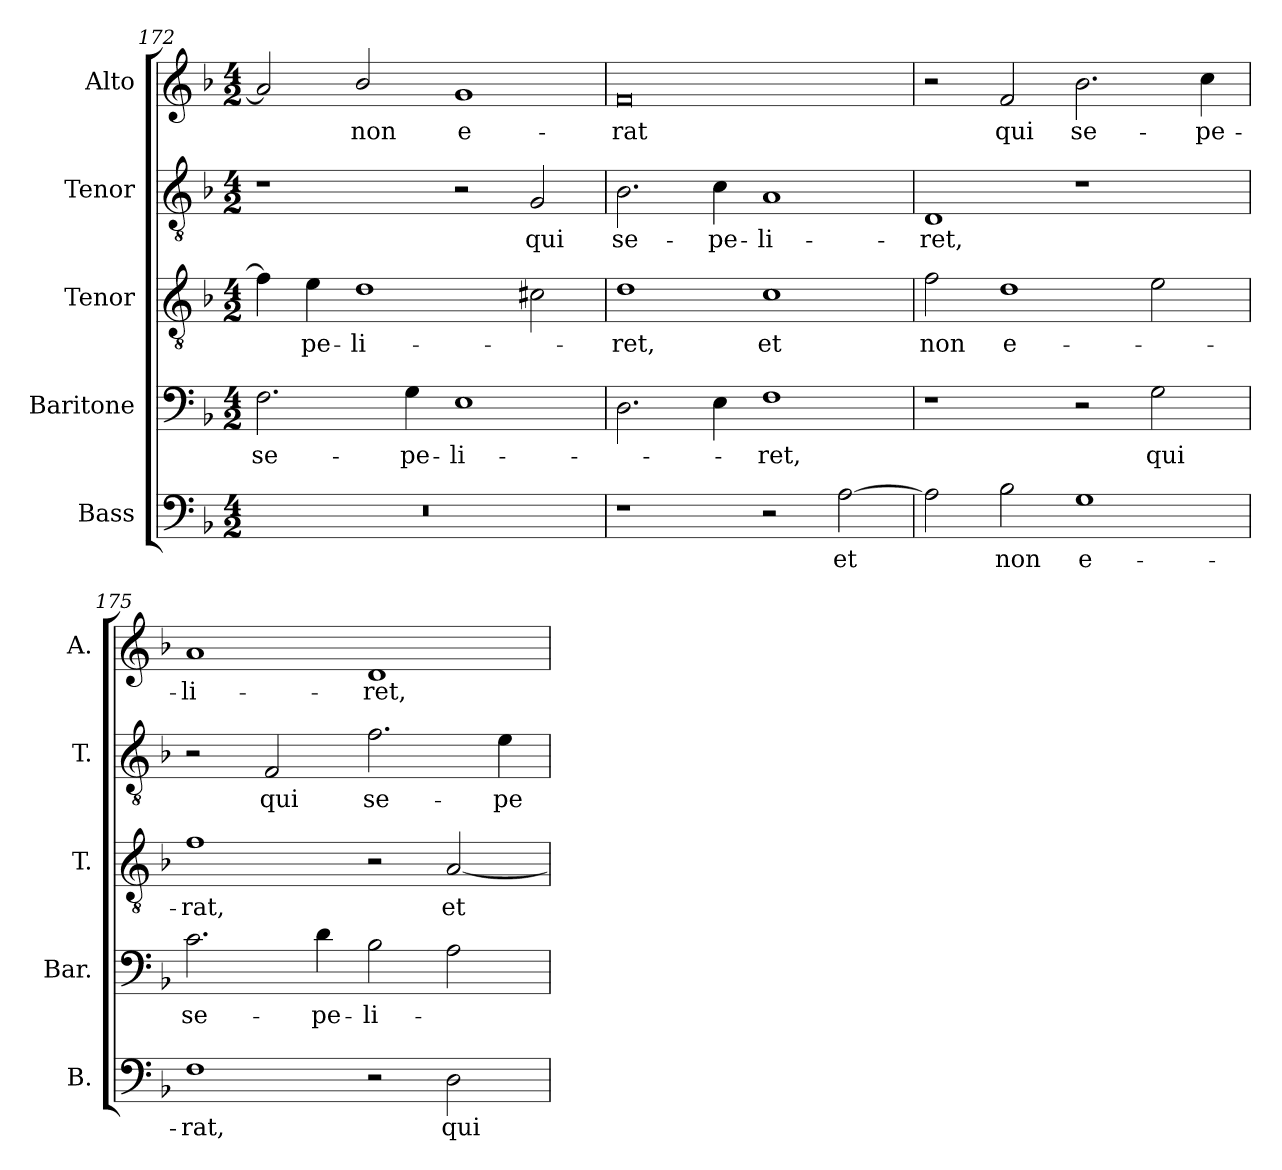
**kern	**text	**kern	**text	**kern	**text	**kern	**text	**kern	**text
*part5	*part5	*part4	*part4	*part3	*part3	*part2	*part2	*part1	*part1
*staff5	*staff5	*staff4	*staff4	*staff3	*staff3	*staff2	*staff2	*staff1	*staff1
*I"Bass	*	*I"Baritone	*	*I"Tenor	*	*I"Tenor	*	*I"Alto	*
*I'B.	*	*I'Bar.	*	*I'T.	*	*I'T.	*	*I'A.	*
*clefF4	*	*clefF4	*	*clefGv2	*	*clefGv2	*	*clefG2	*
*	*	*	*	*ITrd7c12	*	*ITrd7c12	*	*	*
*k[b-]	*	*k[b-]	*	*k[b-]	*	*k[b-]	*	*k[b-]	*
*F:	*	*F:	*	*F:	*	*F:	*	*F:	*
*M4/2	*	*M4/2	*	*M4/2	*	*M4/2	*	*M4/2	*
=172	=172	=172	=172	=172	=172	=172	=172	=172	=172
!LO:N:vis=1	!	!	!	!	!	!	!	!	!
!	!	!	!LO:LY:b:color=#000000	!	!	!	!	!	!
0r	.	2.Fi\	se-	4Fi\]	.	1r	.	2ai/]	.
!	!	!	!	!	!LO:LY:b:color=#000000	!	!	!	!
.	.	.	.	4Ei\	-pe-	.	.	.	.
!	!	!	!	!	!LO:LY:b:color=#000000	!	!	!	!
!	!	!	!	!	!	!	!	!	!LO:LY:b:color=#000000
.	.	.	.	1Di	-li-	.	.	2b-i/	non
!	!	!	!LO:LY:b:color=#000000	!	!	!	!	!	!
.	.	4Gi\	-pe-	.	.	.	.	.	.
!	!	!	!LO:LY:b:color=#000000	!	!	!	!	!	!
!	!	!	!	!	!	!	!	!	!LO:LY:b:color=#000000
.	.	1Ei	-li-	.	.	2r	.	1gi	e-
!	!	!	!	!	!	!	!LO:LY:b:color=#000000	!	!
.	.	.	.	2C#Xi\	.	2GGi/	qui	.	.
=173	=173	=173	=173	=173	=173	=173	=173	=173	=173
!	!	!	!	!	!LO:LY:b:color=#000000	!	!	!	!
!	!	!	!	!	!	!	!LO:LY:b:color=#000000	!	!
!	!	!	!	!	!	!	!	!	!LO:LY:b:color=#000000
1r	.	2.Di\	.	1Di	-ret,	2.BB-i\	se-	0fi	-rat
!	!	!	!	!	!	!	!LO:LY:b:color=#000000	!	!
.	.	4Ei\	.	.	.	4Ci\	-pe-	.	.
!	!	!	!LO:LY:b:color=#000000	!	!	!	!	!	!
!	!	!	!	!	!LO:LY:b:color=#000000	!	!	!	!
!	!	!	!	!	!	!	!LO:LY:b:color=#000000	!	!
2r	.	1Fi	-ret,	1Ci	et	1AAi	-li-	.	.
!	!LO:LY:b:color=#000000	!	!	!	!	!	!	!	!
[2Ai\	et	.	.	.	.	.	.	.	.
!!LO:PB:g=z
=174	=174	=174	=174	=174	=174	=174	=174	=174	=174
!	!	!	!	!	!LO:LY:b:color=#000000	!	!	!	!
!	!	!	!	!	!	!	!LO:LY:b:color=#000000	!	!
2Ai\]	.	1r	.	2Fi\	non	1DDi	-ret,	2r	.
!	!LO:LY:b:color=#000000	!	!	!	!	!	!	!	!
!	!	!	!	!	!LO:LY:b:color=#000000	!	!	!	!
!	!	!	!	!	!	!	!	!	!LO:LY:b:color=#000000
2B-i\	non	.	.	1Di	e-	.	.	2fi/	qui
!	!LO:LY:b:color=#000000	!	!	!	!	!	!	!	!
!	!	!	!	!	!	!	!	!	!LO:LY:b:color=#000000
1Gi	e-	2r	.	.	.	1r	.	2.b-i\	se-
!	!	!	!LO:LY:b:color=#000000	!	!	!	!	!	!
.	.	2Gi\	qui	2Ei\	.	.	.	.	.
!	!	!	!	!	!	!	!	!	!LO:LY:b:color=#000000
.	.	.	.	.	.	.	.	4cci\	-pe-
=175	=175	=175	=175	=175	=175	=175	=175	=175	=175
!	!LO:LY:b:color=#000000	!	!	!	!	!	!	!	!
!	!	!	!LO:LY:b:color=#000000	!	!	!	!	!	!
!	!	!	!	!	!LO:LY:b:color=#000000	!	!	!	!
!	!	!	!	!	!	!	!	!	!LO:LY:b:color=#000000
1Fi	-rat,	2.ci\	se-	1Fi	-rat,	2r	.	1ai	-li-
!	!	!	!	!	!	!	!LO:LY:b:color=#000000	!	!
.	.	.	.	.	.	2FFi/	qui	.	.
!	!	!	!LO:LY:b:color=#000000	!	!	!	!	!	!
.	.	4di\	-pe-	.	.	.	.	.	.
!	!	!	!LO:LY:b:color=#000000	!	!	!	!	!	!
!	!	!	!	!	!	!	!LO:LY:b:color=#000000	!	!
!	!	!	!	!	!	!	!	!	!LO:LY:b:color=#000000
2r	.	2B-i\	-li-	2r	.	2.Fi\	se-	1di	-ret,
!	!LO:LY:b:color=#000000	!	!	!	!	!	!	!	!
!	!	!	!	!	!LO:LY:b:color=#000000	!	!	!	!
2Di\	qui	2Ai\	.	[2AAi/	et	.	.	.	.
!	!	!	!	!	!	!	!LO:LY:b:color=#000000	!	!
.	.	.	.	.	.	4Ei\	-pe-	.	.
=	=	=	=	=	=	=	=	=	=
*-	*-	*-	*-	*-	*-	*-	*-	*-	*-
